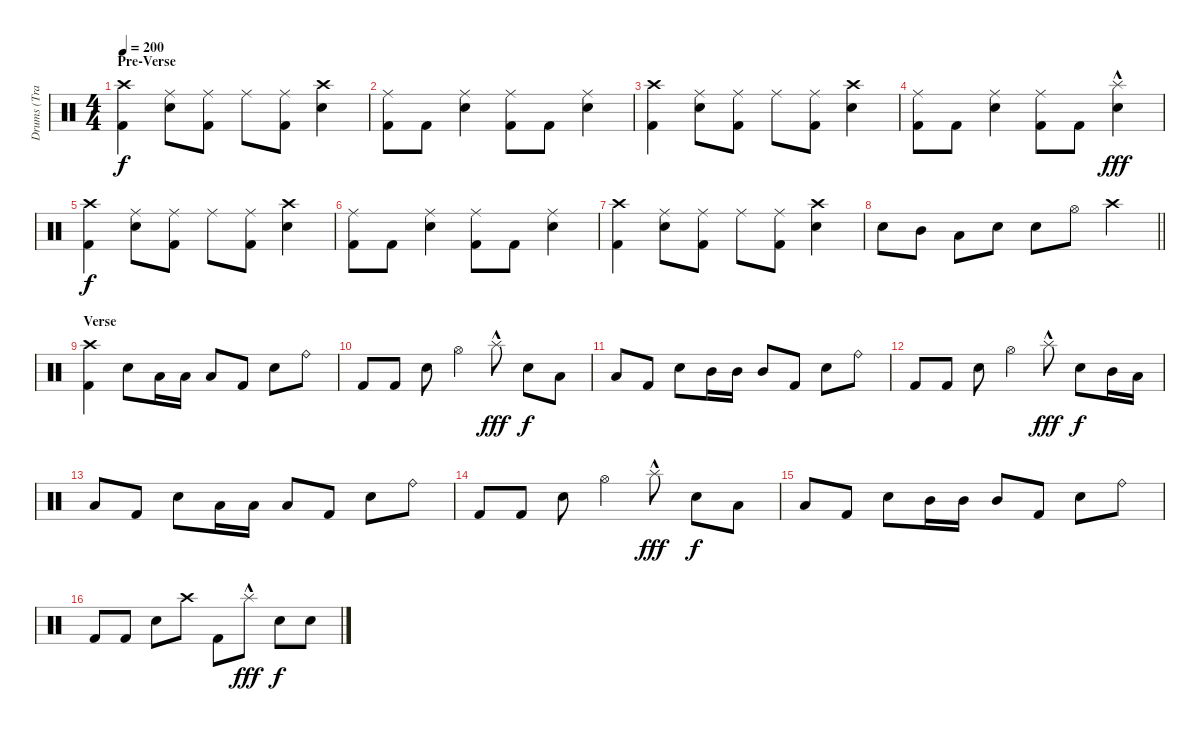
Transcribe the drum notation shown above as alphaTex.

\track ("Drums (Travis)" "Drums (Tra") {instrument percussion}
\staff {score}
\articulation defaults
\ts (4 4)
\section ("" "Pre-Verse")
\tempo 200
\clef neutral
\ks c
("Crash high (hit)" "Kick (hit) 2").4{dy f} ("Electric Snare (hit)" "Ride (middle)").8 ("Kick (hit) 2" "Ride (middle)").8 "Ride (middle)".8 ("Kick (hit) 2" "Ride (middle)").8 ("Electric Snare (hit)" "Crash high (hit)").4 |
("Ride (middle)" "Kick (hit) 2").8 "Kick (hit) 2".8 ("Ride (middle)" "Electric Snare (hit)").4 ("Ride (middle)" "Kick (hit) 2").8 "Kick (hit) 2".8 ("Ride (middle)" "Electric Snare (hit)").4 |
("Crash high (hit)" "Kick (hit) 2").4 ("Electric Snare (hit)" "Ride (middle)").8 ("Kick (hit) 2" "Ride (middle)").8 "Ride (middle)".8 ("Kick (hit) 2" "Ride (middle)").8 ("Electric Snare (hit)" "Crash high (hit)").4 |
("Ride (middle)" "Kick (hit) 2").8 "Kick (hit) 2".8 ("Ride (middle)" "Electric Snare (hit)").4 ("Ride (middle)" "Kick (hit) 2").8 "Kick (hit) 2".8 ("Splash (hit)"{hac} "Electric Snare (hit)").4{dy fff} |
("Crash high (hit)" "Kick (hit) 2").4{dy f} ("Electric Snare (hit)" "Ride (middle)").8 ("Kick (hit) 2" "Ride (middle)").8 "Ride (middle)".8 ("Kick (hit) 2" "Ride (middle)").8 ("Electric Snare (hit)" "Crash high (hit)").4 |
("Ride (middle)" "Kick (hit) 2").8 "Kick (hit) 2".8 ("Ride (middle)" "Electric Snare (hit)").4 ("Ride (middle)" "Kick (hit) 2").8 "Kick (hit) 2".8 ("Ride (middle)" "Electric Snare (hit)").4 |
("Crash high (hit)" "Kick (hit) 2").4 ("Ride (middle)" "Electric Snare (hit)").8 ("Ride (middle)" "Kick (hit) 2").8 "Ride (middle)".8 ("Ride (middle)" "Kick (hit) 2").8 ("Crash high (hit)" "Electric Snare (hit)").4 |
\barLineRight lightlight "Electric Snare (hit)".8 "Mid Tom (hit)".8 "Low Tom (hit)".8 "Electric Snare (hit)".8 "Electric Snare (hit)".8 "Hi-Hat (open)".8 "Crash high (hit)".4
|
\section ("" "Verse")
("Crash high (hit)" "Kick (hit) 2").4 "Electric Snare (hit)".8 "Low Tom (hit)".16 "Low Tom (hit)".16 "Low Tom (hit)".8 "Kick (hit) 2".8 "Electric Snare (hit)".8 "Ride (bell)".8 |
"Kick (hit) 2".8 "Kick (hit) 2".8 "Electric Snare (hit)".8 "Hi-Hat (open)".4 "Splash (hit)"{hac}.8{dy fff} "Electric Snare (hit)".8{dy f} "Low Tom (hit)".8 |
"Low Tom (hit)".8 "Kick (hit) 2".8 "Electric Snare (hit)".8 "Mid Tom (hit)".16 "Mid Tom (hit)".16 "Mid Tom (hit)".8 "Kick (hit) 2".8 "Electric Snare (hit)".8 "Ride (bell)".8 |
"Kick (hit) 2".8 "Kick (hit) 2".8 "Electric Snare (hit)".8 "Hi-Hat (open)".4 "Splash (hit)"{hac}.8{dy fff} "Electric Snare (hit)".8{dy f} "Mid Tom (hit)".16 "Low Tom (hit)".16 |
"Low Tom (hit)".8 "Kick (hit) 2".8 "Electric Snare (hit)".8 "Low Tom (hit)".16 "Low Tom (hit)".16 "Low Tom (hit)".8 "Kick (hit) 2".8 "Electric Snare (hit)".8 "Ride (bell)".8 |
"Kick (hit) 2".8 "Kick (hit) 2".8 "Electric Snare (hit)".8 "Hi-Hat (open)".4 "Splash (hit)"{hac}.8{dy fff} "Electric Snare (hit)".8{dy f} "Low Tom (hit)".8 |
"Low Tom (hit)".8 "Kick (hit) 2".8 "Electric Snare (hit)".8 "Mid Tom (hit)".16 "Mid Tom (hit)".16 "Mid Tom (hit)".8 "Kick (hit) 2".8 "Electric Snare (hit)".8 "Ride (bell)".8 |
"Kick (hit) 2".8 "Kick (hit) 2".8 "Electric Snare (hit)".8 "Crash high (hit)".8 "Kick (hit) 2".8 "Splash (hit)"{hac}.8{dy fff} "Electric Snare (hit)".8{dy f} "Electric Snare (hit)".8
